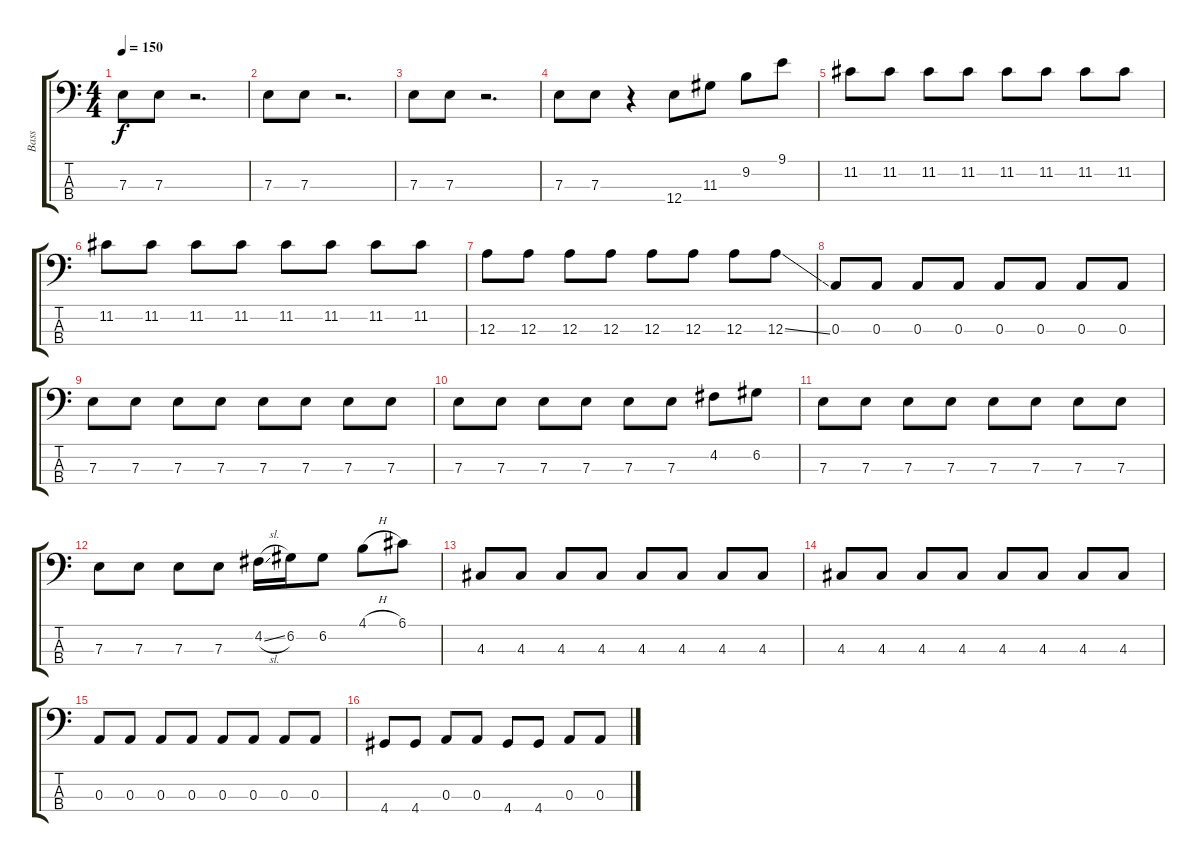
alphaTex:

\track ("Bass" "Bass") {instrument electricbasspick}
\staff {score tabs}
\tuning (G2 D2 A1 E1) {hide}
\ts (4 4)
\tempo 150
\clef f4
\ks c
7.3.8{dy f} 7.3.8 r.2{d} |
7.3.8 7.3.8 r.2{d} |
7.3.8 7.3.8 r.2{d} |
7.3.8 7.3.8 r.4 12.4.8 11.3.8 9.2.8 9.1.8 |
11.2.8 11.2.8 11.2.8 11.2.8 11.2.8 11.2.8 11.2.8 11.2.8 |
11.2.8 11.2.8 11.2.8 11.2.8 11.2.8 11.2.8 11.2.8 11.2.8 |
12.3.8 12.3.8 12.3.8 12.3.8 12.3.8 12.3.8 12.3.8 12.3{ss}.8 |
0.3.8 0.3.8 0.3.8 0.3.8 0.3.8 0.3.8 0.3.8 0.3.8 |
7.3.8 7.3.8 7.3.8 7.3.8 7.3.8 7.3.8 7.3.8 7.3.8 |
7.3.8 7.3.8 7.3.8 7.3.8 7.3.8 7.3.8 4.2.8 6.2.8 |
7.3.8 7.3.8 7.3.8 7.3.8 7.3.8 7.3.8 7.3.8 7.3.8 |
7.3.8 7.3.8 7.3.8 7.3.8 4.2{sl}.16 6.2.16 6.2.8 4.1{h}.8 6.1.8 |
4.3.8 4.3.8 4.3.8 4.3.8 4.3.8 4.3.8 4.3.8 4.3.8 |
4.3.8 4.3.8 4.3.8 4.3.8 4.3.8 4.3.8 4.3.8 4.3.8 |
0.3.8 0.3.8 0.3.8 0.3.8 0.3.8 0.3.8 0.3.8 0.3.8 |
4.4.8 4.4.8 0.3.8 0.3.8 4.4.8 4.4.8 0.3.8 0.3.8
